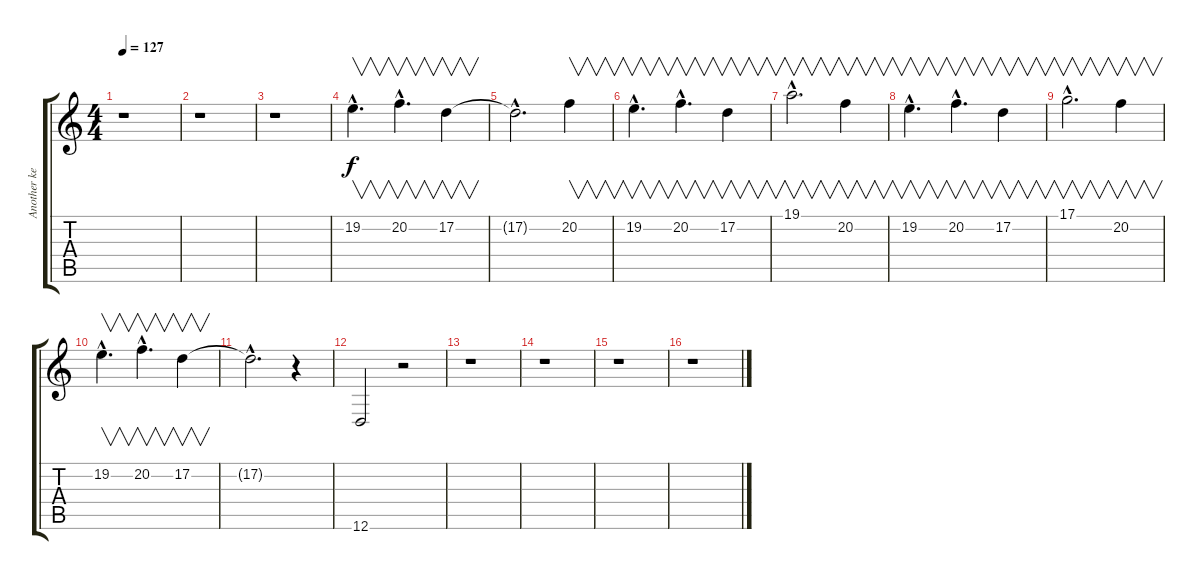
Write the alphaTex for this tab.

\track ("Another keyboard" "Another ke") {instrument choiraahs}
\staff {score tabs}
\tuning (D4 A3 F3 C3 G2 D2) {hide}
\ts (4 4)
\tempo 127
\clef g2
\ks c
r.1{dy f} |
r.1 |
r.1 |
19.2{hac}.4{v d volume 10} 20.2{hac}.4{v d} 17.2.4{v} |
17.2{hac t}.2{d} 20.2.4{v} |
19.2{hac}.4{v d} 20.2{hac}.4{v d} 17.2.4{v} |
19.1{hac}.2{v d} 20.2.4{v} |
19.2{hac}.4{v d} 20.2{hac}.4{v d} 17.2.4{v} |
17.1{hac}.2{v d} 20.2.4{v} |
19.2{hac}.4{v d} 20.2{hac}.4{v d} 17.2.4{v} |
17.2{hac t}.2{d} r.4 |
12.6.2{volume 16 instrument seashore} r.2 |
r.1 |
r.1 |
r.1 |
r.1
